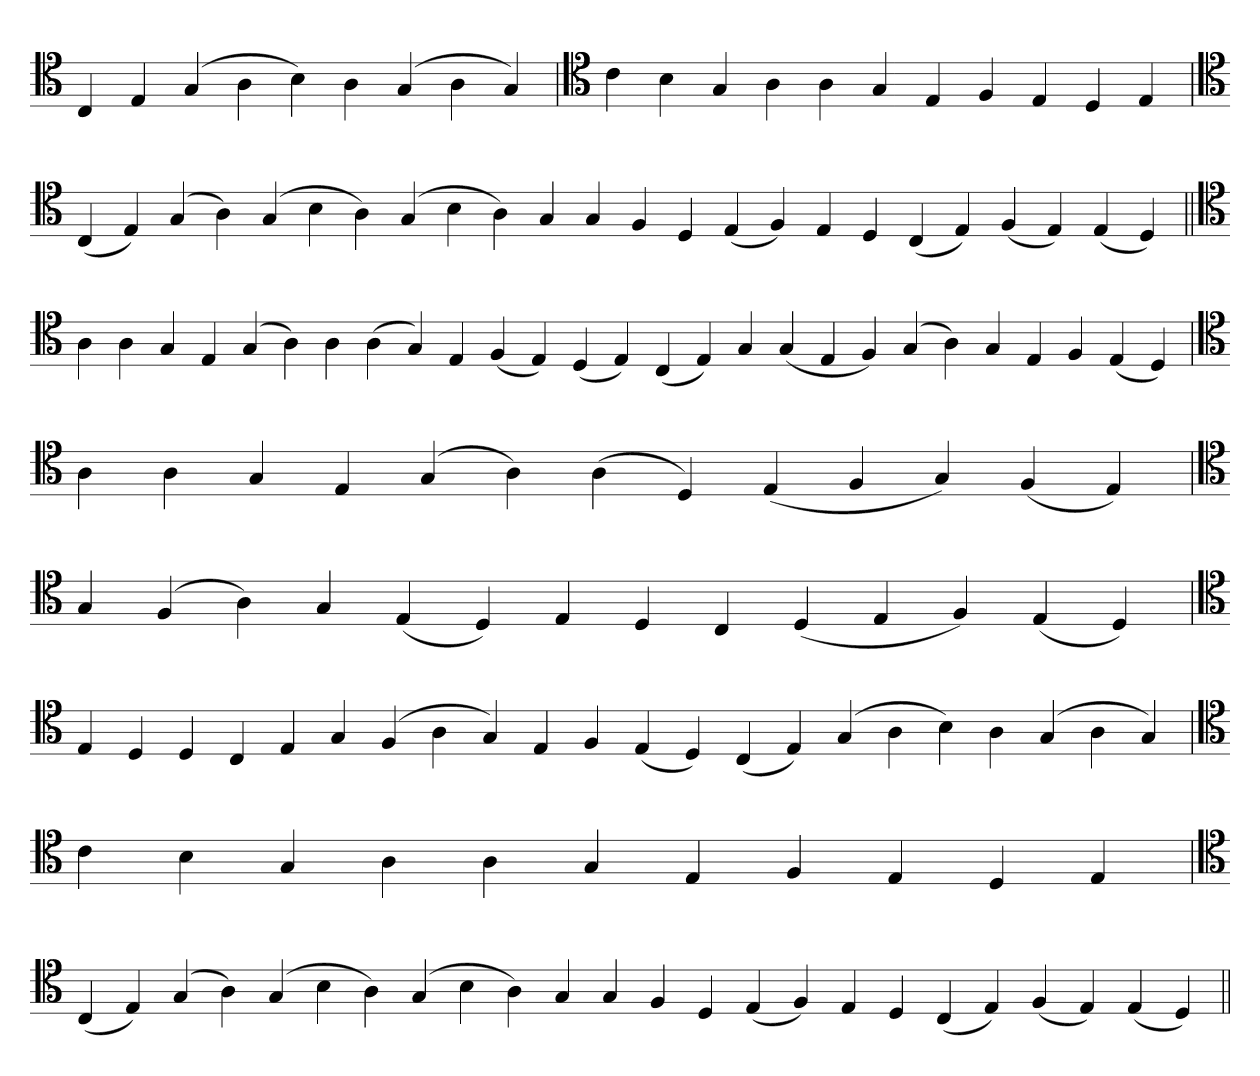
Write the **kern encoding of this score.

**kern
*part1
*staff1
*clefC4
=
4C
4E
(4G
4A
4B)
4A
(4G
4A
4G)
=`
*clefC4
4c
4B
4G
4A
4A
4G
4E
4F
4E
4D
4E
='
*clefC4
(4C
4E)
(4G
4A)
(4G
4B
4A)
(4G
4B
4A)
4G
4G
4F
4D
(4E
4F)
4E
4D
(4C
4E)
(4F
4E)
(4E
4D)
=||
*clefC4
4A
4A
4G
4E
(4G
4A)
4A
(4A
4G)
4E
(4F
4E)
(4D
4E)
(4C
4E)
4G
(4G
4E
4F)
(4G
4A)
4G
4E
4F
(4E
4D)
=`
*clefC4
4A
4A
4G
4E
(4G
4A)
(4A
4D)
(4E
4F
4G)
(4F
4E)
='
*clefC4
4G
(4F
4A)
4G
(4E
4D)
4E
4D
4C
(4D
4E
4F)
(4E
4D)
=
*clefC4
4E
4D
4D
4C
4E
4G
(4F
4A
4G)
4E
4F
(4E
4D)
(4C
4E)
(4G
4A
4B)
4A
(4G
4A
4G)
=`
*clefC4
4c
4B
4G
4A
4A
4G
4E
4F
4E
4D
4E
='
*clefC4
(4C
4E)
(4G
4A)
(4G
4B
4A)
(4G
4B
4A)
4G
4G
4F
4D
(4E
4F)
4E
4D
(4C
4E)
(4F
4E)
(4E
4D)
=||
*-
